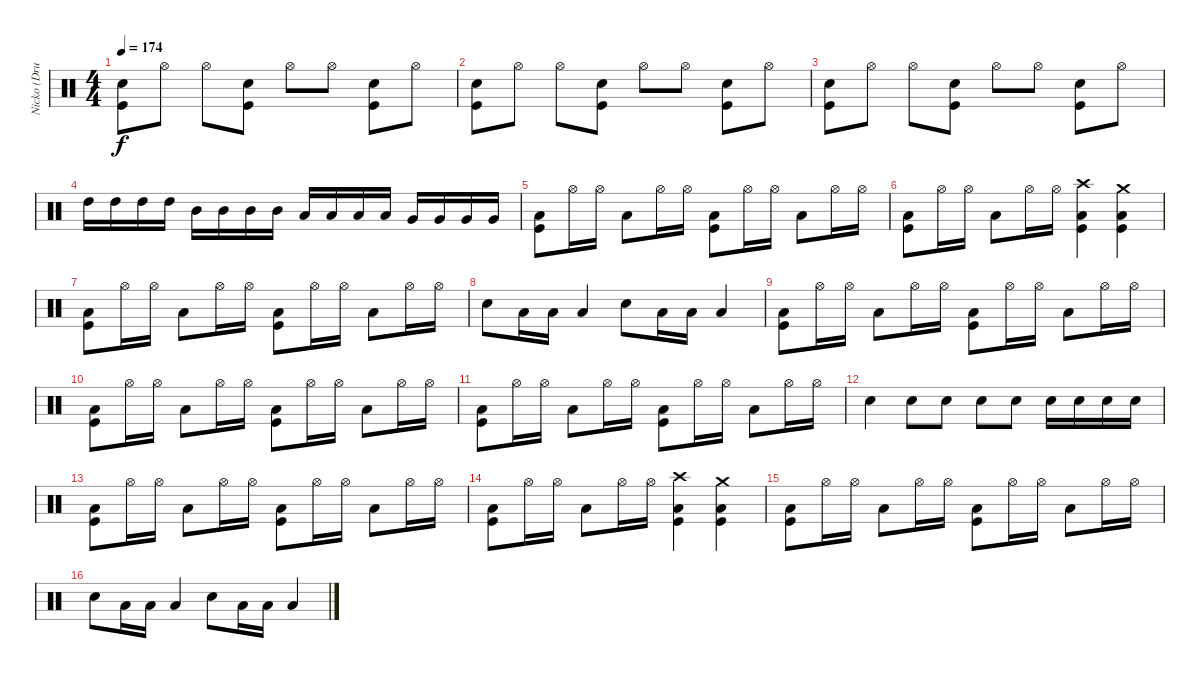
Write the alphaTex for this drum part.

\track ("Nicko (Drums)" "Nicko (Dru") {instrument percussion}
\staff {score}
\articulation defaults
\ts (4 4)
\tempo 174
\clef neutral
\ks c
("Snare (hit) 2" "Kick (hit)").8{dy f} "Hi-Hat (open)".8 "Hi-Hat (open)".8 ("Snare (hit) 2" "Kick (hit)").8 "Hi-Hat (open)".8 "Hi-Hat (open)".8 ("Snare (hit) 2" "Kick (hit)").8 "Hi-Hat (open)".8 |
("Snare (hit) 2" "Kick (hit)").8 "Hi-Hat (open)".8 "Hi-Hat (open)".8 ("Snare (hit) 2" "Kick (hit)").8 "Hi-Hat (open)".8 "Hi-Hat (open)".8 ("Snare (hit) 2" "Kick (hit)").8 "Hi-Hat (open)".8 |
("Snare (hit) 2" "Kick (hit)").8 "Hi-Hat (open)".8 "Hi-Hat (open)".8 ("Snare (hit) 2" "Kick (hit)").8 "Hi-Hat (open)".8 "Hi-Hat (open)".8 ("Snare (hit) 2" "Kick (hit)").8 "Hi-Hat (open)".8 |
"High Tom (hit)".16 "High Tom (hit)".16 "High Tom (hit)".16 "High Tom (hit)".16 "Mid Tom (hit)".16 "Mid Tom (hit)".16 "Mid Tom (hit)".16 "Mid Tom (hit)".16 "Low Tom (hit)".16 "Low Tom (hit)".16 "Low Tom (hit)".16 "Low Tom (hit)".16 "Very Low Tom (hit)".16 "Very Low Tom (hit)".16 "Very Low Tom (hit)".16 "Very Low Tom (hit)".16 |
("Low Tom (hit)" "Kick (hit)").8 "Hi-Hat (open)".16 "Hi-Hat (open)".16 "Low Tom (hit)".8 "Hi-Hat (open)".16 "Hi-Hat (open)".16 ("Low Tom (hit)" "Kick (hit)").8 "Hi-Hat (open)".16 "Hi-Hat (open)".16 "Low Tom (hit)".8 "Hi-Hat (open)".16 "Hi-Hat (open)".16 |
("Low Tom (hit)" "Kick (hit)").8 "Hi-Hat (open)".16 "Hi-Hat (open)".16 "Low Tom (hit)".8 "Hi-Hat (open)".16 "Hi-Hat (open)".16 ("Crash high (hit)" "Low Tom (hit)" "Kick (hit)").4 ("Crash medium (hit)" "Low Tom (hit)" "Kick (hit)").4 |
("Low Tom (hit)" "Kick (hit)").8 "Hi-Hat (open)".16 "Hi-Hat (open)".16 "Low Tom (hit)".8 "Hi-Hat (open)".16 "Hi-Hat (open)".16 ("Low Tom (hit)" "Kick (hit)").8 "Hi-Hat (open)".16 "Hi-Hat (open)".16 "Low Tom (hit)".8 "Hi-Hat (open)".16 "Hi-Hat (open)".16 |
"Snare (hit) 2".8 "Low Tom (hit)".16 "Low Tom (hit)".16 "Low Tom (hit)".4 "Snare (hit) 2".8 "Low Tom (hit)".16 "Low Tom (hit)".16 "Low Tom (hit)".4 |
("Low Tom (hit)" "Kick (hit)").8 "Hi-Hat (open)".16 "Hi-Hat (open)".16 "Low Tom (hit)".8 "Hi-Hat (open)".16 "Hi-Hat (open)".16 ("Low Tom (hit)" "Kick (hit)").8 "Hi-Hat (open)".16 "Hi-Hat (open)".16 "Low Tom (hit)".8 "Hi-Hat (open)".16 "Hi-Hat (open)".16 |
("Low Tom (hit)" "Kick (hit)").8 "Hi-Hat (open)".16 "Hi-Hat (open)".16 "Low Tom (hit)".8 "Hi-Hat (open)".16 "Hi-Hat (open)".16 ("Low Tom (hit)" "Kick (hit)").8 "Hi-Hat (open)".16 "Hi-Hat (open)".16 "Low Tom (hit)".8 "Hi-Hat (open)".16 "Hi-Hat (open)".16 |
("Low Tom (hit)" "Kick (hit)").8 "Hi-Hat (open)".16 "Hi-Hat (open)".16 "Low Tom (hit)".8 "Hi-Hat (open)".16 "Hi-Hat (open)".16 ("Low Tom (hit)" "Kick (hit)").8 "Hi-Hat (open)".16 "Hi-Hat (open)".16 "Low Tom (hit)".8 "Hi-Hat (open)".16 "Hi-Hat (open)".16 |
"Snare (hit) 2".4 "Snare (hit) 2".8 "Snare (hit) 2".8 "Snare (hit) 2".8 "Snare (hit) 2".8 "Snare (hit) 2".16 "Snare (hit) 2".16 "Snare (hit) 2".16 "Snare (hit) 2".16 |
("Low Tom (hit)" "Kick (hit)").8 "Hi-Hat (open)".16 "Hi-Hat (open)".16 "Low Tom (hit)".8 "Hi-Hat (open)".16 "Hi-Hat (open)".16 ("Low Tom (hit)" "Kick (hit)").8 "Hi-Hat (open)".16 "Hi-Hat (open)".16 "Low Tom (hit)".8 "Hi-Hat (open)".16 "Hi-Hat (open)".16 |
("Low Tom (hit)" "Kick (hit)").8 "Hi-Hat (open)".16 "Hi-Hat (open)".16 "Low Tom (hit)".8 "Hi-Hat (open)".16 "Hi-Hat (open)".16 ("Crash high (hit)" "Low Tom (hit)" "Kick (hit)").4 ("Crash medium (hit)" "Low Tom (hit)" "Kick (hit)").4 |
("Low Tom (hit)" "Kick (hit)").8 "Hi-Hat (open)".16 "Hi-Hat (open)".16 "Low Tom (hit)".8 "Hi-Hat (open)".16 "Hi-Hat (open)".16 ("Low Tom (hit)" "Kick (hit)").8 "Hi-Hat (open)".16 "Hi-Hat (open)".16 "Low Tom (hit)".8 "Hi-Hat (open)".16 "Hi-Hat (open)".16 |
"Snare (hit) 2".8 "Low Tom (hit)".16 "Low Tom (hit)".16 "Low Tom (hit)".4 "Snare (hit) 2".8 "Low Tom (hit)".16 "Low Tom (hit)".16 "Low Tom (hit)".4
